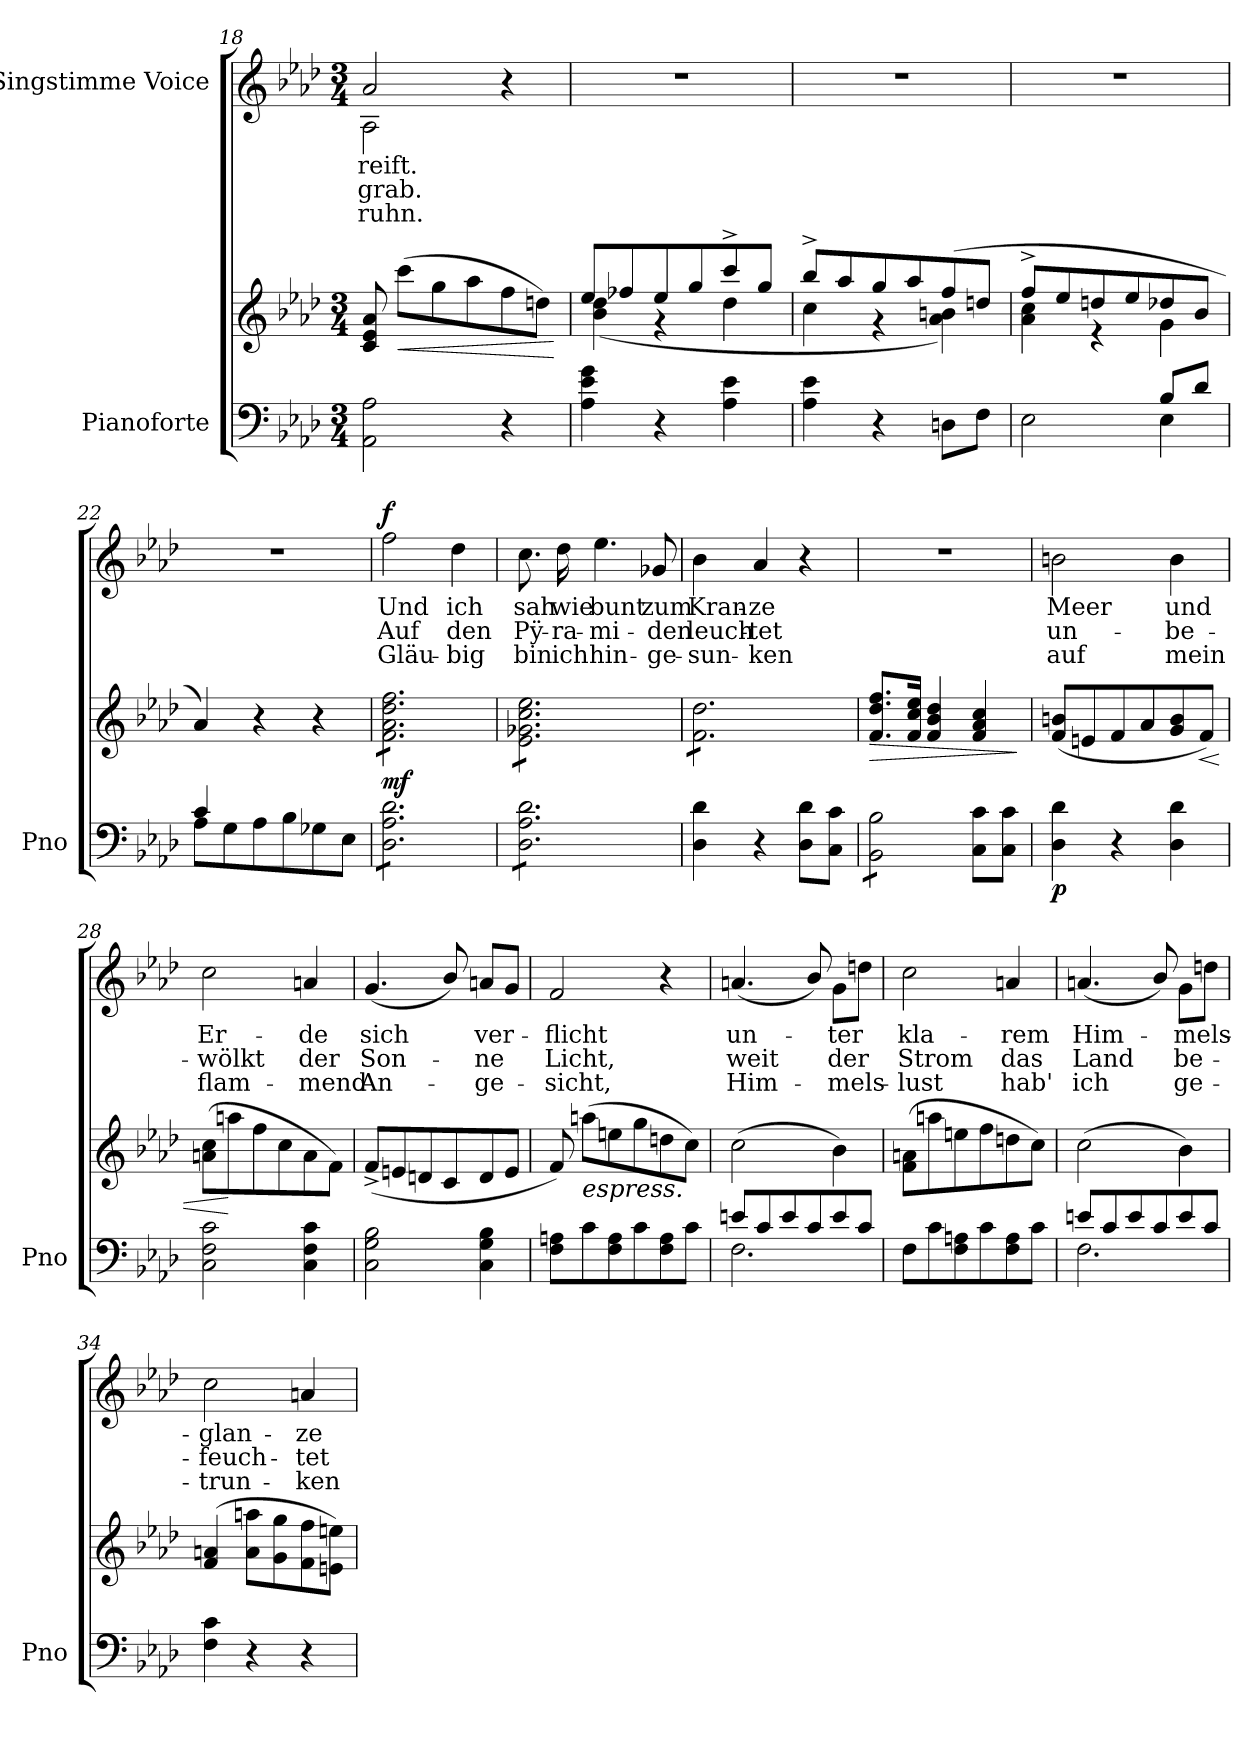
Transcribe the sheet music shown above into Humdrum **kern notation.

**kern	**kern	**dynam	**kern	**text	**text	**text	**dynam
*part2	*part2	*part2	*part1	*part1	*part1	*part1	*part1
*staff3	*staff2	*staff2/3	*staff1	*staff1	*staff1	*staff1	*staff1
*I"Pianoforte	*	*	*I"Singstimme Voice	*	*	*	*
*I'Pno	*	*	*	*	*	*	*
*clefF4	*clefG2	*	*clefG2	*	*	*	*
*k[b-e-a-d-]	*k[b-e-a-d-]	*	*k[b-e-a-d-]	*	*	*	*
*M3/4	*M3/4	*	*M3/4	*	*	*	*
=18	=18	=18	=18	=18	=18	=18	=18
!	!	!	!	!LO:LY:b	!LO:LY:b	!LO:LY:b	!
*	*	*	*^	*	*	*	*
2AA-\ 2A-\	8c/ 8e-/ 8a-/	.	2A-\	2a-/	reift.	-grab.	ruhn.	.
!	!	!LO:HP:b	!	!	!	!	!	!
.	(8ccc\L	<	.	.	.	.	.	.
.	8gg\	.	.	.	.	.	.	.
.	8aa-\	.	.	.	.	.	.	.
4r	8ff\	.	4r	4ryy	.	.	.	.
.	8ddn\J)	.	.	.	.	.	.	.
*	*	*	*v	*v	*	*	*	*
.	.	[	.	.	.	.	.
!!LO:LB:g=z
=19	=19	=19	=19	=19	=19	=19	=19
*	*^	*	*	*	*	*	*
4A-\ 4e-\ 4g\	8ee-/L	(4b-\ 4dd-\	.	2.r	.	.	.	.
.	8ff-X/	.	.	.	.	.	.	.
4r	8ee-/	4r	.	.	.	.	.	.
.	8gg/	.	.	.	.	.	.	.
4A-\ 4e-\	8ccc^/	4dd-\	.	.	.	.	.	.
.	8gg/J	.	.	.	.	.	.	.
=20	=20	=20	=20	=20	=20	=20	=20	=20
4A-\ 4e-\	8bb-^/L	4cc\	.	2.r	.	.	.	.
.	8aa-/	.	.	.	.	.	.	.
4r	8gg/	4r	.	.	.	.	.	.
.	8aa-/	.	.	.	.	.	.	.
8Dn\L	(<8ff/	4a-\ 4bn\)	.	.	.	.	.	.
8F\J	8ddn/J	.	.	.	.	.	.	.
=21	=21	=21	=21	=21	=21	=21	=21	=21
*^	*	*	*	*	*	*	*	*
2E-\	2ryy	8ff^/L	4a-\ 4cc\	.	2.r	.	.	.	.
.	.	8ee-/	.	.	.	.	.	.	.
.	.	8ddn/	4r	.	.	.	.	.	.
.	.	8ee-/	.	.	.	.	.	.	.
4E-\	8B-/L	8dd-X/	4g\	.	.	.	.	.	.
.	8d-/J	8b-/J	.	.	.	.	.	.	.
*	*	*v	*v	*	*	*	*	*	*
=22	=22	=22	=22	=22	=22	=22	=22	=22
8A-\L	4c/	4a-/)	.	2.r	.	.	.	.
8G\	.	.	.	.	.	.	.	.
8A-\	2ryy	4r	.	.	.	.	.	.
8B-\	.	.	.	.	.	.	.	.
8G-X\	.	4r	.	.	.	.	.	.
8E-\J	.	.	.	.	.	.	.	.
*v	*v	*	*	*	*	*	*	*
=23	=23	=23	=23	=23	=23	=23	=23
!	!	!LO:DY:b	!	!LO:LY:b	!LO:LY:b	!LO:LY:b	!LO:DY:a
*tremolo	*	*	*	*	*	*	*
*	*tremolo	*	*	*	*	*	*
8D-\ 8A-\ 8d-\L	8f\ 8a-\ 8dd-\ 8ff\L	mf	2ff\	Und	Auf	Gläu-	f
8D-\ 8A-\ 8d-\	8f\ 8a-\ 8dd-\ 8ff\	.	.	.	.	.	.
8D-\ 8A-\ 8d-\	8f\ 8a-\ 8dd-\ 8ff\	.	.	.	.	.	.
8D-\ 8A-\ 8d-\	8f\ 8a-\ 8dd-\ 8ff\	.	.	.	.	.	.
!	!	!	!	!LO:LY:b	!LO:LY:b	!LO:LY:b	!
8D-\ 8A-\ 8d-\	8f\ 8a-\ 8dd-\ 8ff\	.	4dd-\	ich	den	-big	.
8D-\ 8A-\ 8d-\J	8f\ 8a-\ 8dd-\ 8ff\J	.	.	.	.	.	.
=24	=24	=24	=24	=24	=24	=24	=24
!	!	!	!	!LO:LY:b	!LO:LY:b	!LO:LY:b	!
8D-\ 8A-\ 8d-\L	8e-\ 8g-X\ 8cc\ 8ee-\L	.	8.cc\	sah	Pÿ-	bin	.
8D-\ 8A-\ 8d-\	8e-\ 8g-X\ 8cc\ 8ee-\	.	.	.	.	.	.
!	!	!	!	!LO:LY:b	!LO:LY:b	!LO:LY:b	!
.	.	.	16dd-\	wie	-ra-	ich	.
!	!	!	!	!LO:LY:b	!LO:LY:b	!LO:LY:b	!
8D-\ 8A-\ 8d-\	8e-\ 8g-X\ 8cc\ 8ee-\	.	4.ee-\	bunt	-mi-	hin-	.
8D-\ 8A-\ 8d-\	8e-\ 8g-X\ 8cc\ 8ee-\	.	.	.	.	.	.
8D-\ 8A-\ 8d-\	8e-\ 8g-X\ 8cc\ 8ee-\	.	.	.	.	.	.
!	!	!	!	!LO:LY:b	!LO:LY:b	!LO:LY:b	!
8D-\ 8A-\ 8d-\J	8e-\ 8g-X\ 8cc\ 8ee-\J	.	8g-X/	zum	-den	-ge-	.
*Xtremolo	*	*	*	*	*	*	*
=25	=25	=25	=25	=25	=25	=25	=25
!	!	!	!	!LO:LY:b	!LO:LY:b	!LO:LY:b	!
4D-\ 4d-\	8f\ 8dd-\L	.	4b-\	Kran-	leuch-	-sun-	.
.	8f\ 8dd-\	.	.	.	.	.	.
!	!	!	!	!LO:LY:b	!LO:LY:b	!LO:LY:b	!
4r	8f\ 8dd-\	.	4a-/	-ze	-tet	-ken	.
.	8f\ 8dd-\	.	.	.	.	.	.
8D-\ 8d-\L	8f\ 8dd-\	.	4r	.	.	.	.
8C\ 8c\J	8f\ 8dd-\J	.	.	.	.	.	.
*	*Xtremolo	*	*	*	*	*	*
!!LO:PB:g=z
=26	=26	=26	=26	=26	=26	=26	=26
!	!	!LO:HP:b	!	!	!	!	!
*tremolo	*	*	*	*	*	*	*
8BB-\ 8B-\L	8.f/ 8.dd-/ 8.ff/L	>	2.r	.	.	.	.
8BB-\ 8B-\	.	.	.	.	.	.	.
.	16f/ 16cc/ 16ee-/Jk	.	.	.	.	.	.
8BB-\ 8B-\	4f/ 4b-/ 4dd-/	.	.	.	.	.	.
8BB-\ 8B-\J	.	.	.	.	.	.	.
*Xtremolo	*	*	*	*	*	*	*
8C\ 8c\L	4f/ 4a-/ 4cc/	.	.	.	.	.	.
8C\ 8c\J	.	.	.	.	.	.	.
.	.	]	.	.	.	.	.
=27	=27	=27	=27	=27	=27	=27	=27
!	!	!LO:DY:b=2	!	!LO:LY:b	!LO:LY:b	!LO:LY:b	!
4D-\ 4d-\	(8f/ 8bn/L	p	2bn\	Meer	un-	auf	.
.	8en/	.	.	.	.	.	.
4r	8f/	.	.	.	.	.	.
.	8a-/	.	.	.	.	.	.
!	!	!	!	!LO:LY:b	!LO:LY:b	!LO:LY:b	!
4D-\ 4d-\	8g/ 8b/	.	4b\	und	-be-	mein	.
!	!	!LO:HP:b	!	!	!	!	!
.	8f/J)	<	.	.	.	.	.
=28	=28	=28	=28	=28	=28	=28	=28
!	!	!	!	!LO:LY:b	!LO:LY:b	!LO:LY:b	!
2C\ 2F\ 2c\	(8an\ 8cc\L	.	2cc\	Er-	-wölkt	flam-	.
.	8aan\	[	.	.	.	.	.
.	8ff\	.	.	.	.	.	.
.	8cc\	.	.	.	.	.	.
!	!	!	!	!LO:LY:b	!LO:LY:b	!LO:LY:b	!
4C\ 4F\ 4c\	8a\	.	4an/	-de	der	-mend	.
.	8f\J)	.	.	.	.	.	.
=29	=29	=29	=29	=29	=29	=29	=29
!	!	!	!	!LO:LY:b	!LO:LY:b	!LO:LY:b	!
2C\ 2G\ 2B-\	(8f^/L	.	(<4.g/	sich	Son-	An-	.
.	8en/	.	.	.	.	.	.
.	8dn/	.	.	.	.	.	.
.	8c/	.	8b-/)	.	.	.	.
!	!	!	!	!LO:LY:b	!LO:LY:b	!LO:LY:b	!
4C\ 4G\ 4B-\	8d/	.	8an/L	ver-	-ne	-ge-	.
.	8e/J	.	8g/J	.	.	.	.
=30	=30	=30	=30	=30	=30	=30	=30
!	!	!	!	!LO:LY:b	!LO:LY:b	!LO:LY:b	!
8F\ 8An\L	8f/)	.	2f/	-flicht	Licht,	-sicht,	.
!	!LO:TX:b:i:t=espress.	!	!	!	!	!	!
8c\	(8aan\L	.	.	.	.	.	.
8F\ 8A\	8een\	.	.	.	.	.	.
8c\	8gg\	.	.	.	.	.	.
8F\ 8A\	8ddn\	.	4r	.	.	.	.
8c\J	8cc\J)	.	.	.	.	.	.
=31	=31	=31	=31	=31	=31	=31	=31
*^	*	*	*	*	*	*	*
!	!	!	!	!	!LO:LY:b	!LO:LY:b	!LO:LY:b	!
8en/L	2.F\	(2cc\	.	(<4.an/	un-	weit	Him-	.
8c/	.	.	.	.	.	.	.	.
8e/	.	.	.	.	.	.	.	.
8c/	.	.	.	8b-/)	.	.	.	.
!	!	!	!	!	!LO:LY:b	!LO:LY:b	!LO:LY:b	!
8e/	.	4b-\)	.	8g\L	-ter	der	-mels-	.
8c/J	.	.	.	8ddn\J	.	.	.	.
*v	*v	*	*	*	*	*	*	*
!!LO:LB:g=z
=32	=32	=32	=32	=32	=32	=32	=32
!	!	!	!	!LO:LY:b	!LO:LY:b	!LO:LY:b	!
8F\L	(8f\ 8an\L	.	2cc\	kla-	Strom	-lust	.
8c\	8aan\	.	.	.	.	.	.
8F\ 8An\	8een\	.	.	.	.	.	.
8c\	8ff\	.	.	.	.	.	.
!	!	!	!	!LO:LY:b	!LO:LY:b	!LO:LY:b	!
8F\ 8A\	8ddn\	.	4an/	-rem	das	hab'	.
8c\J	8cc\J)	.	.	.	.	.	.
=33	=33	=33	=33	=33	=33	=33	=33
*^	*	*	*	*	*	*	*
!	!	!	!	!	!LO:LY:b	!LO:LY:b	!LO:LY:b	!
8en/L	2.F\	(2cc\	.	(4.an/	Him-	Land	ich	.
8c/	.	.	.	.	.	.	.	.
8e/	.	.	.	.	.	.	.	.
8c/	.	.	.	8b-/)	.	.	.	.
!	!	!	!	!	!LO:LY:b	!LO:LY:b	!LO:LY:b	!
8e/	.	4b-\)	.	8g\L	-mels-	be-	ge-	.
8c/J	.	.	.	8ddn\J	.	.	.	.
*v	*v	*	*	*	*	*	*	*
=34	=34	=34	=34	=34	=34	=34	=34
!	!	!	!	!LO:LY:b	!LO:LY:b	!LO:LY:b	!
4F\ 4c\	(<4f/ 4an/	.	2cc\	-glan-	-feuch-	-trun-	.
4r	8a\ 8aan\L	.	.	.	.	.	.
.	8g\ 8gg\	.	.	.	.	.	.
!	!	!	!	!LO:LY:b	!LO:LY:b	!LO:LY:b	!
4r	8f\ 8ff\	.	4an/	-ze	-tet	-ken	.
.	8en\ 8een\J)	.	.	.	.	.	.
=	=	=	=	=	=	=	=
*-	*-	*-	*-	*-	*-	*-	*-
